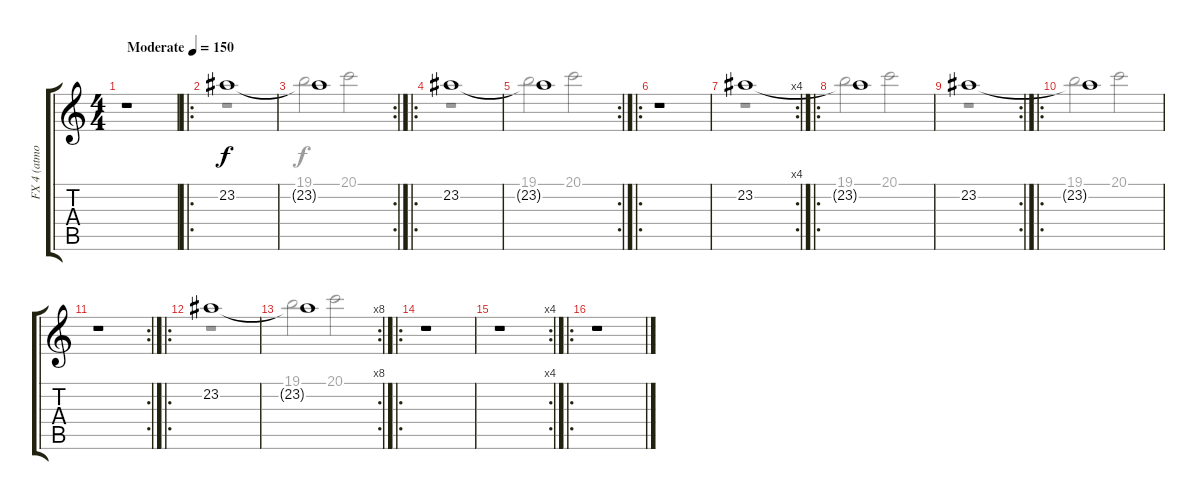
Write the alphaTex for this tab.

\track ("FX 4 (atmosphere)" "FX 4 (atmo") {instrument fx4atmosphere}
\staff {score tabs}
\tuning (E4 B3 G3 D3 A2 E2) {hide}
\voice
\ts (4 4)
\tempo (150 "Moderate")
\clef g2
\ks c
r.1{dy f instrument fx4atmosphere} |
\ro
23.2.1 |
\rc 2
23.2{t}.1 |
\ro
23.2.1 |
\rc 2
23.2{t}.1 |
\ro
r.1 |
\rc 4
23.2.1 |
\ro
23.2{t}.1 |
\rc 2
23.2.1 |
\ro
23.2{t}.1 |
\rc 2
r.1 |
\ro
23.2.1 |
\rc 8
23.2{t}.1 |
\ro
r.1 |
\rc 4
r.1 |
\ro
r.1
\voice
\clef g2
\ottava regular
\simile none
\ks c
r.1{dy f} |
r.1 |
19.1.2 20.1.2 |
r.1 |
19.1.2 20.1.2 |
|
r.1 |
19.1.2 20.1.2 |
r.1 |
19.1.2 20.1.2 |
|
r.1 |
19.1.2 20.1.2 |
|
|
